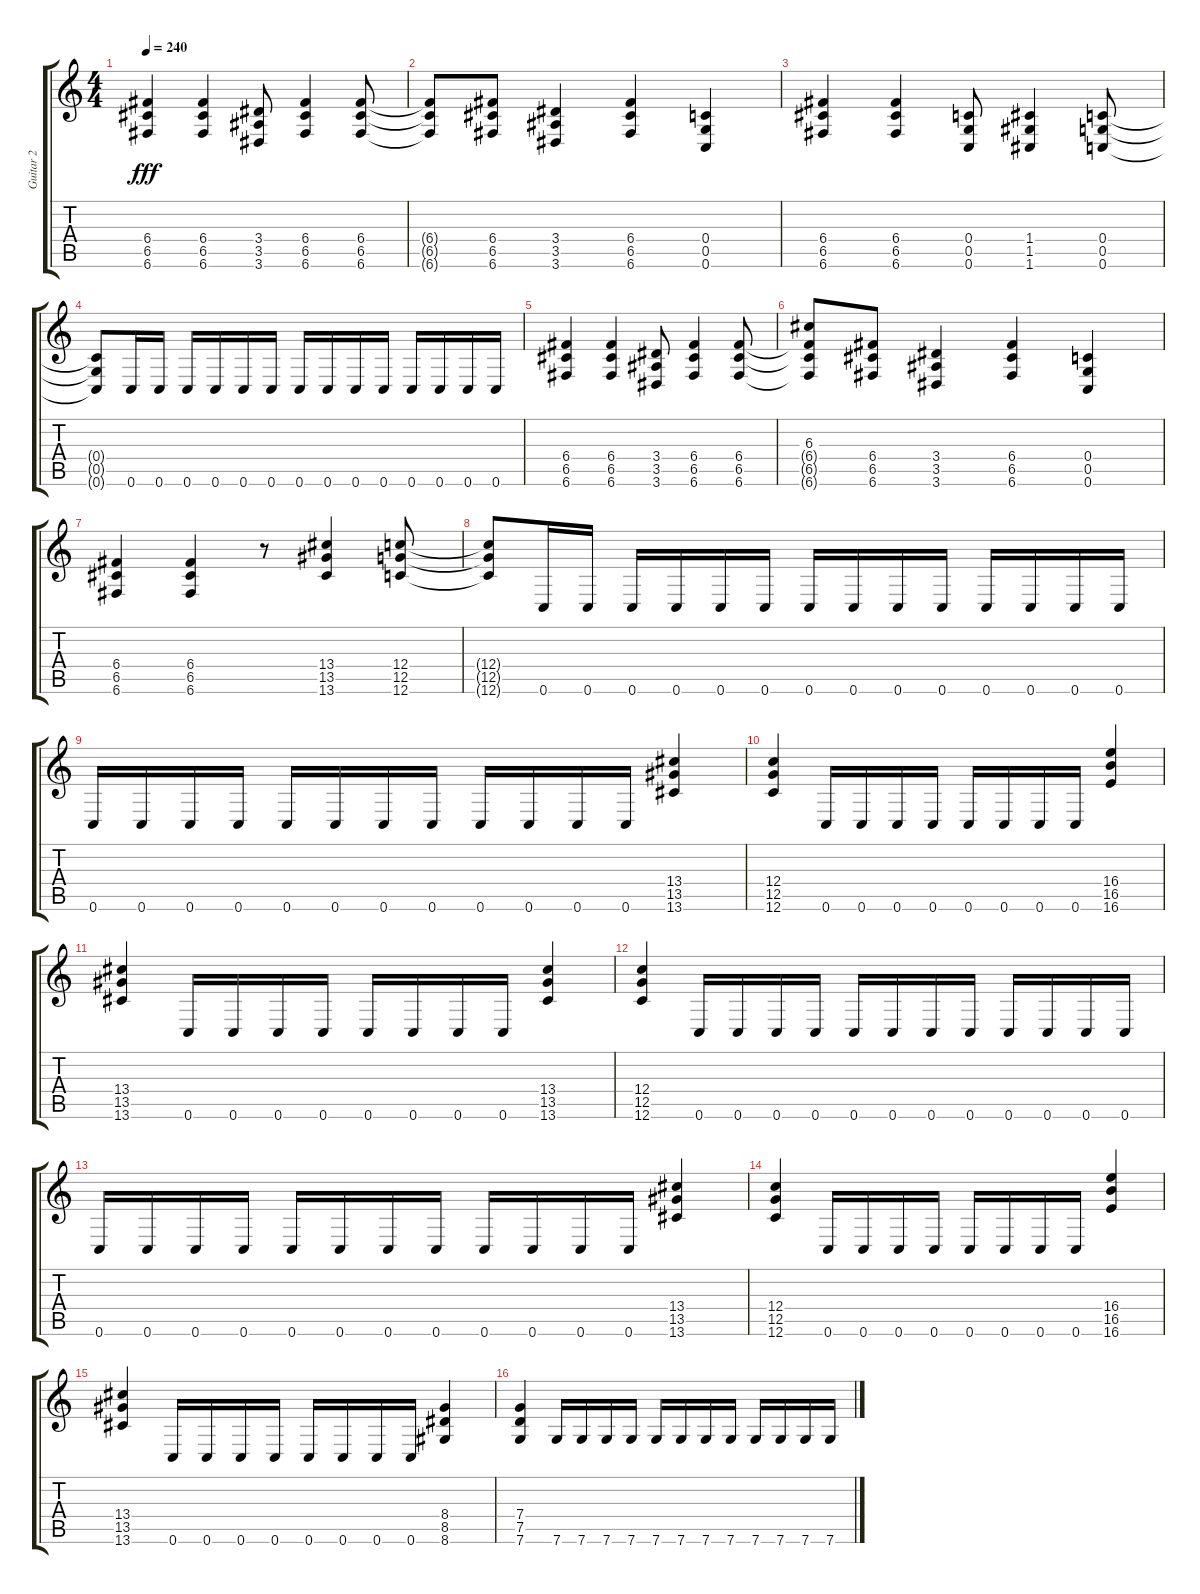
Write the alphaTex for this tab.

\track ("Guitar 2" "Guitar 2") {instrument distortionguitar}
\staff {score tabs}
\tuning (G4 C4 G3 C3 G2 C2) {hide}
\ts (4 4)
\tempo 240
\clef g2
\ks c
(6.4 6.5 6.6).4{dy fff} (6.4 6.5 6.6).4 (3.4 3.5 3.6).8 (6.4 6.5 6.6).4 (6.4 6.5 6.6).8 |
(6.4{t} 6.5{t} 6.6{t}).8 (6.4 6.5 6.6).8 (3.4 3.5 3.6).4 (6.4 6.5 6.6).4 (0.4 0.5 0.6).4 |
(6.4 6.5 6.6).4 (6.4 6.5 6.6).4 (0.4 0.5 0.6).8 (1.4 1.5 1.6).4 (0.4 0.5 0.6).8 |
(0.4{t} 0.5{t} 0.6{t}).8 0.6.16 0.6.16 0.6.16 0.6.16 0.6.16 0.6.16 0.6.16 0.6.16 0.6.16 0.6.16 0.6.16 0.6.16 0.6.16 0.6.16 |
(6.4 6.5 6.6).4 (6.4 6.5 6.6).4 (3.4 3.5 3.6).8 (6.4 6.5 6.6).4 (6.4 6.5 6.6).8 |
(6.3 6.4{t} 6.5{t} 6.6{t}).8 (6.4 6.5 6.6).8 (3.4 3.5 3.6).4 (6.4 6.5 6.6).4 (0.4 0.5 0.6).4 |
(6.4 6.5 6.6).4 (6.4 6.5 6.6).4 r.8 (13.4 13.5 13.6).4 (12.4 12.5 12.6).8 |
(12.4{t} 12.5{t} 12.6{t}).8 0.6.16 0.6.16 0.6.16 0.6.16 0.6.16 0.6.16 0.6.16 0.6.16 0.6.16 0.6.16 0.6.16 0.6.16 0.6.16 0.6.16 |
0.6.16 0.6.16 0.6.16 0.6.16 0.6.16 0.6.16 0.6.16 0.6.16 0.6.16 0.6.16 0.6.16 0.6.16 (13.4 13.5 13.6).4 |
(12.4 12.5 12.6).4 0.6.16 0.6.16 0.6.16 0.6.16 0.6.16 0.6.16 0.6.16 0.6.16 (16.4 16.5 16.6).4 |
(13.4 13.5 13.6).4 0.6.16 0.6.16 0.6.16 0.6.16 0.6.16 0.6.16 0.6.16 0.6.16 (13.4 13.5 13.6).4 |
(12.4 12.5 12.6).4 0.6.16 0.6.16 0.6.16 0.6.16 0.6.16 0.6.16 0.6.16 0.6.16 0.6.16 0.6.16 0.6.16 0.6.16 |
0.6.16 0.6.16 0.6.16 0.6.16 0.6.16 0.6.16 0.6.16 0.6.16 0.6.16 0.6.16 0.6.16 0.6.16 (13.4 13.5 13.6).4 |
(12.4 12.5 12.6).4 0.6.16 0.6.16 0.6.16 0.6.16 0.6.16 0.6.16 0.6.16 0.6.16 (16.4 16.5 16.6).4 |
(13.4 13.5 13.6).4 0.6.16 0.6.16 0.6.16 0.6.16 0.6.16 0.6.16 0.6.16 0.6.16 (8.4 8.5 8.6).4 |
(7.4 7.5 7.6).4 7.6.16 7.6.16 7.6.16 7.6.16 7.6.16 7.6.16 7.6.16 7.6.16 7.6.16 7.6.16 7.6.16 7.6.16
